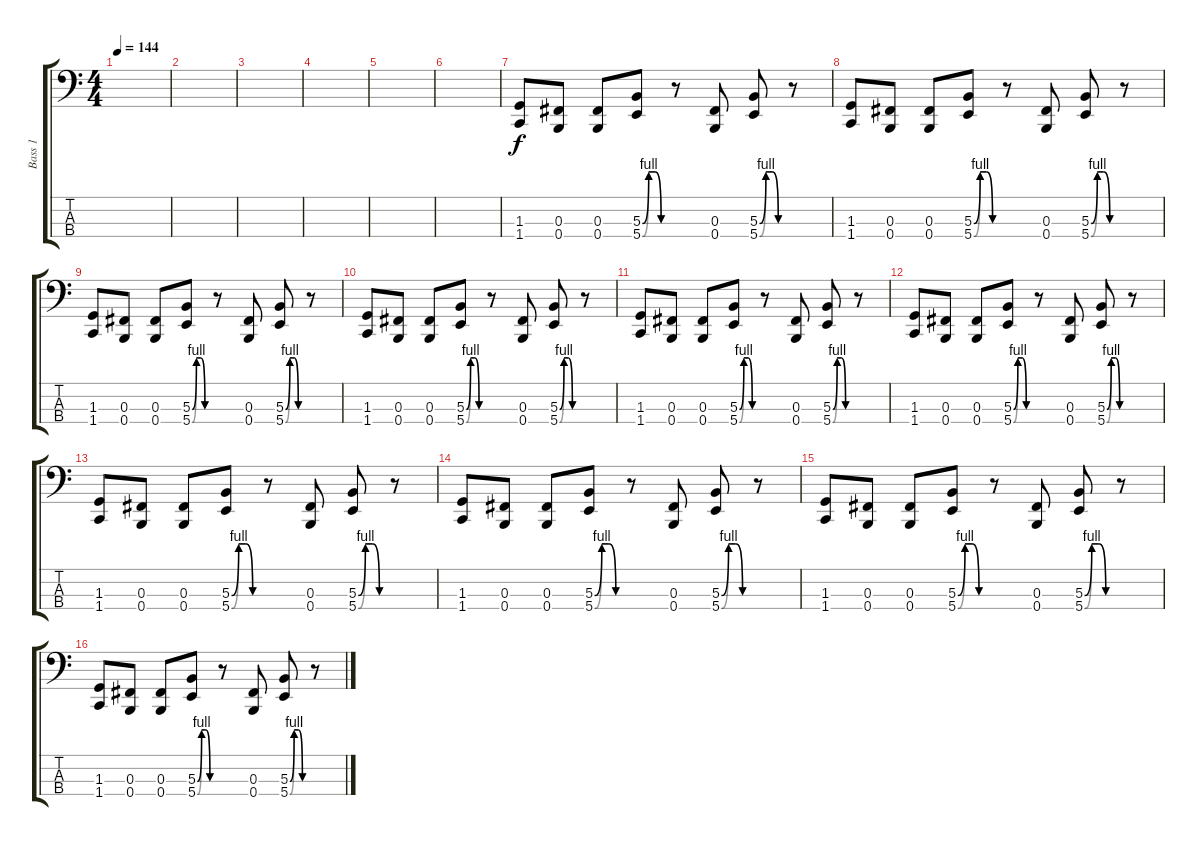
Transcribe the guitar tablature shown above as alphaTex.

\track ("Bass 1" "Bass 1") {instrument electricbasspick}
\staff {score tabs}
\tuning (E2 B1 Gb1 B0) {hide}
\ts (4 4)
\tempo 144
\clef f4
\ks c
|
|
|
|
|
|
(1.3 1.4).8 (0.3 0.4).8 (0.3 0.4).8 (5.3{be (custom 0 0 15 4 30 4 45 0 60 0)} 5.4{be (custom 0 0 15 4 30 4 45 0 60 0)}).8 r.8 (0.3 0.4).8 (5.3{be (custom 0 0 15 4 30 4 45 0 60 0)} 5.4{be (custom 0 0 15 4 30 4 45 0 60 0)}).8 r.8 |
(1.3 1.4).8 (0.3 0.4).8 (0.3 0.4).8 (5.3{be (custom 0 0 15 4 30 4 45 0 60 0)} 5.4{be (custom 0 0 15 4 30 4 45 0 60 0)}).8 r.8 (0.3 0.4).8 (5.3{be (custom 0 0 15 4 30 4 45 0 60 0)} 5.4{be (custom 0 0 15 4 30 4 45 0 60 0)}).8 r.8 |
(1.3 1.4).8 (0.3 0.4).8 (0.3 0.4).8 (5.3{be (custom 0 0 15 4 30 4 45 0 60 0)} 5.4{be (custom 0 0 15 4 30 4 45 0 60 0)}).8 r.8 (0.3 0.4).8 (5.3{be (custom 0 0 15 4 30 4 45 0 60 0)} 5.4{be (custom 0 0 15 4 30 4 45 0 60 0)}).8 r.8 |
(1.3 1.4).8 (0.3 0.4).8 (0.3 0.4).8 (5.3{be (custom 0 0 15 4 30 4 45 0 60 0)} 5.4{be (custom 0 0 15 4 30 4 45 0 60 0)}).8 r.8 (0.3 0.4).8 (5.3{be (custom 0 0 15 4 30 4 45 0 60 0)} 5.4{be (custom 0 0 15 4 30 4 45 0 60 0)}).8 r.8 |
(1.3 1.4).8 (0.3 0.4).8 (0.3 0.4).8 (5.3{be (custom 0 0 15 4 30 4 45 0 60 0)} 5.4{be (custom 0 0 15 4 30 4 45 0 60 0)}).8 r.8 (0.3 0.4).8 (5.3{be (custom 0 0 15 4 30 4 45 0 60 0)} 5.4{be (custom 0 0 15 4 30 4 45 0 60 0)}).8 r.8 |
(1.3 1.4).8 (0.3 0.4).8 (0.3 0.4).8 (5.3{be (custom 0 0 15 4 30 4 45 0 60 0)} 5.4{be (custom 0 0 15 4 30 4 45 0 60 0)}).8 r.8 (0.3 0.4).8 (5.3{be (custom 0 0 15 4 30 4 45 0 60 0)} 5.4{be (custom 0 0 15 4 30 4 45 0 60 0)}).8 r.8 |
(1.3 1.4).8 (0.3 0.4).8 (0.3 0.4).8 (5.3{be (custom 0 0 15 4 30 4 45 0 60 0)} 5.4{be (custom 0 0 15 4 30 4 45 0 60 0)}).8 r.8 (0.3 0.4).8 (5.3{be (custom 0 0 15 4 30 4 45 0 60 0)} 5.4{be (custom 0 0 15 4 30 4 45 0 60 0)}).8 r.8 |
(1.3 1.4).8 (0.3 0.4).8 (0.3 0.4).8 (5.3{be (custom 0 0 15 4 30 4 45 0 60 0)} 5.4{be (custom 0 0 15 4 30 4 45 0 60 0)}).8 r.8 (0.3 0.4).8 (5.3{be (custom 0 0 15 4 30 4 45 0 60 0)} 5.4{be (custom 0 0 15 4 30 4 45 0 60 0)}).8 r.8 |
(1.3 1.4).8 (0.3 0.4).8 (0.3 0.4).8 (5.3{be (custom 0 0 15 4 30 4 45 0 60 0)} 5.4{be (custom 0 0 15 4 30 4 45 0 60 0)}).8 r.8 (0.3 0.4).8 (5.3{be (custom 0 0 15 4 30 4 45 0 60 0)} 5.4{be (custom 0 0 15 4 30 4 45 0 60 0)}).8 r.8 |
(1.3 1.4).8 (0.3 0.4).8 (0.3 0.4).8 (5.3{be (custom 0 0 15 4 30 4 45 0 60 0)} 5.4{be (custom 0 0 15 4 30 4 45 0 60 0)}).8 r.8 (0.3 0.4).8 (5.3{be (custom 0 0 15 4 30 4 45 0 60 0)} 5.4{be (custom 0 0 15 4 30 4 45 0 60 0)}).8 r.8
